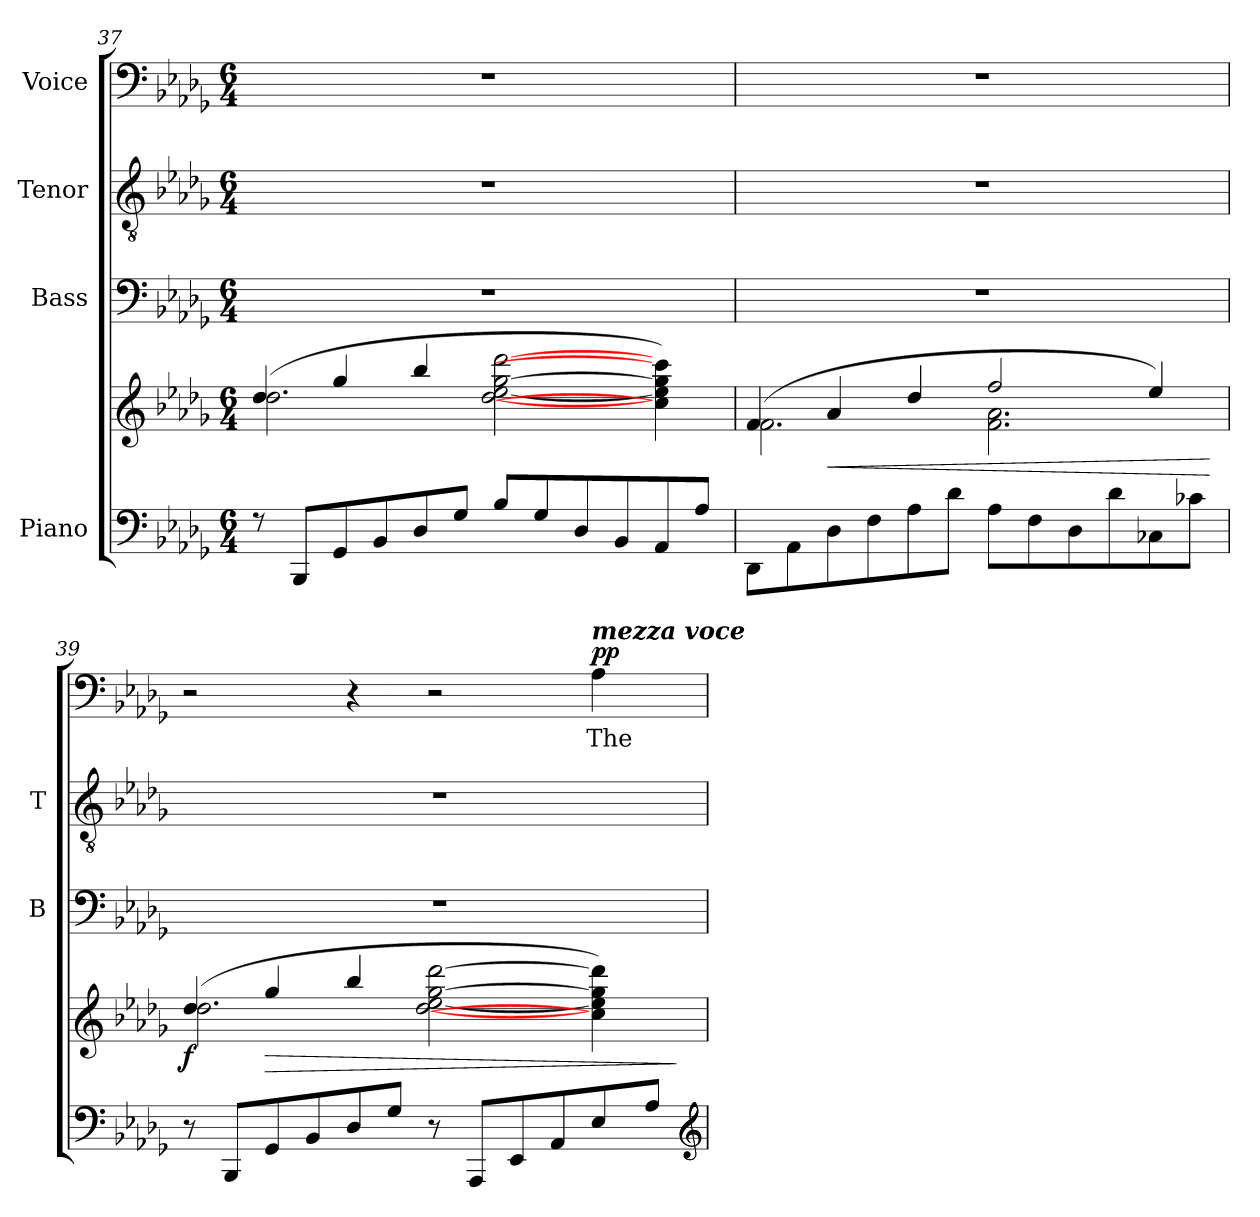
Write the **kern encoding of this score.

**kern	**kern	**dynam	**kern	**kern	**kern	**text	**dynam
*part4	*part4	*part4	*part3	*part2	*part1	*part1	*part1
*staff5	*staff4	*staff4/5	*staff3	*staff2	*staff1	*staff1	*staff1
*I"Piano	*	*	*I"Bass	*I"Tenor	*I"Voice	*	*
*	*	*	*I'B	*I'T	*	*	*
!!LO:LB:g=z
*clefF4	*clefG2	*	*clefF4	*clefGv2	*clefF4	*	*
*k[b-e-a-d-g-]	*k[b-e-a-d-g-]	*	*k[b-e-a-d-g-]	*k[b-e-a-d-g-]	*k[b-e-a-d-g-]	*	*
*D-:	*D-:	*	*D-:	*D-:	*D-:	*	*
*M6/4	*M6/4	*	*M6/4	*M6/4	*M6/4	*	*
=37	=37	=37	=37	=37	=37	=37	=37
*^	*	*	*	*	*	*	*
!	!LO:N:vis=1	!	!	!	!	!LO:N:vis=1	!	!
*	*	*^	*	*	*	*	*	*
8r	1.ryy	(>4dd-	2.dd-\	.	1.r	1.r	1.r	.	.
8BBB-L	.	.	.	.	.	.	.	.	.
8GG-	.	4gg-	.	.	.	.	.	.	.
8BB-	.	.	.	.	.	.	.	.	.
8D-	.	4bb-	.	.	.	.	.	.	.
8G-J	.	.	.	.	.	.	.	.	.
8B-L	.	[2dd-\ [2ee-\ [2gg-\ [2ddd-\	4ryy	.	.	.	.	.	.
8G-	.	.	.	.	.	.	.	.	.
8D-	.	.	2ryy	.	.	.	.	.	.
8BB-	.	.	.	.	.	.	.	.	.
8AA-	.	4cc\] 4ee-\] 4gg-\] 4ccc\])	.	.	.	.	.	.	.
8A-J	.	.	.	.	.	.	.	.	.
=38	=38	=38	=38	=38	=38	=38	=38	=38	=38
!	!	!	!	!	!	!	!LO:N:vis=1	!	!
8DD-L	2ryy	(>4f	2.f\	.	1.r	1.r	1.r	.	.
8AA-	.	.	.	.	.	.	.	.	.
!	!	!	!	!LO:HP:b	!	!	!	!	!
8D-	.	4a-	.	<	.	.	.	.	.
8F	.	.	.	.	.	.	.	.	.
8A-	2ryy	4dd-/	.	.	.	.	.	.	.
8d-J	.	.	.	.	.	.	.	.	.
8A-L	.	2ff/	2.f\ 2.a-\	.	.	.	.	.	.
8F	.	.	.	.	.	.	.	.	.
8D-	2ryy	.	.	.	.	.	.	.	.
8d-	.	.	.	.	.	.	.	.	.
8C-X	.	4ee-/)	.	.	.	.	.	.	.
8c-XJ	.	.	.	.	.	.	.	.	.
*v	*v	*	*	*	*	*	*	*	*
*	*v	*v	*	*	*	*	*	*
.	.	[	.	.	.	.	.
=39	=39	=39	=39	=39	=39	=39	=39
*^	*^	*	*	*	*	*	*
!	!	!	!	!LO:DY:b	!	!	!	!	!
8r	2ryy	(>4dd-/	2.dd-\	f	1.r	1.r	2r	.	.
8BBB-L	.	.	.	.	.	.	.	.	.
!	!	!	!	!LO:HP:b	!	!	!	!	!
8GG-	.	4gg-/	.	>	.	.	.	.	.
8BB-	.	.	.	.	.	.	.	.	.
8D-	2ryy	4bb-/	.	.	.	.	4r	.	.
8G-J	.	.	.	.	.	.	.	.	.
8r	.	[2dd-\ [2ee-\ [2gg-\ [2ddd-\	4ryy	.	.	.	2r	.	.
8AAA-L	.	.	.	.	.	.	.	.	.
8EE-	2ryy	.	2ryy	.	.	.	.	.	.
8AA-	.	.	.	.	.	.	.	.	.
!	!	!	!	!	!	!	!LO:TX:a:Bi:t=mezza voce	!	!
!	!	!	!	!	!	!	!	!LO:LY:b	!LO:DY:b
8E-	.	4cc\] 4ee-\] 4gg-\] 4ddd-\])	.	.	.	.	4A-	The	pp
8A-J	.	.	.	.	.	.	.	.	.
*v	*v	*	*	*	*	*	*	*	*
*	*v	*v	*	*	*	*	*	*
*clefG2	*	*	*	*	*	*	*
.	.	]	.	.	.	.	.
=	=	=	=	=	=	=	=
*-	*-	*-	*-	*-	*-	*-	*-
